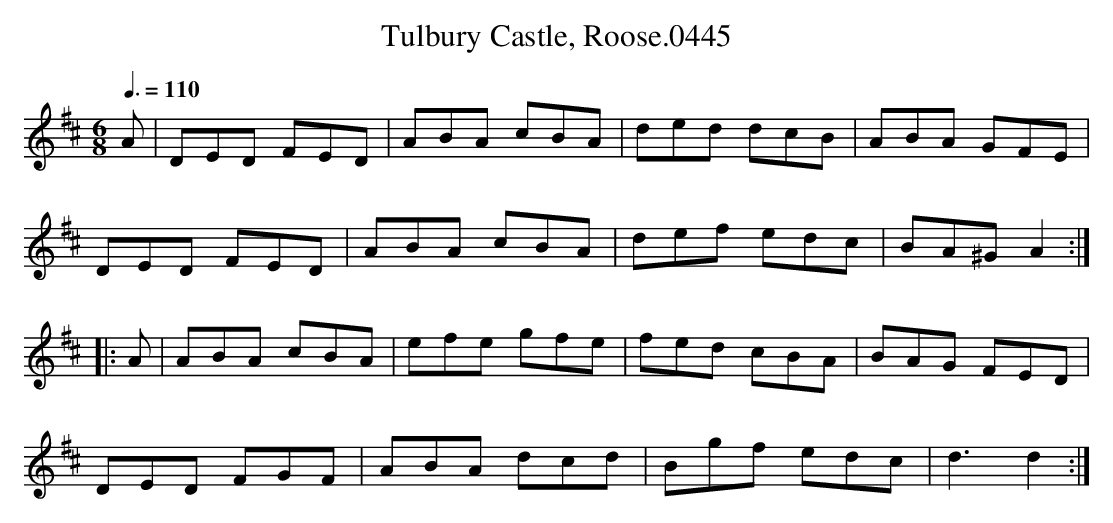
X:1
T:Tulbury Castle, Roose.0445
Q:3/8=110
L:1/8
M:6/8
K:D
A|DED FED| ABA cBA|ded dcB|ABA GFE|
DED FED| ABA cBA|def edc|BA^G A2:|
|:A|ABA cBA|efe gfe| fed cBA|BAG FED|
DED FGF|ABA dcd|Bgf edc|d3d2:|
